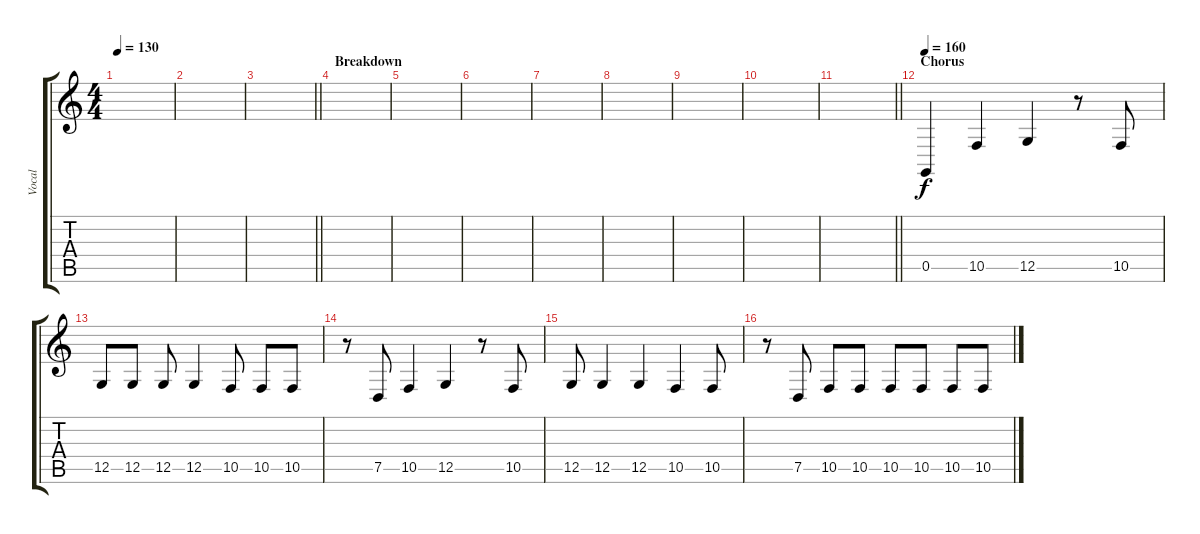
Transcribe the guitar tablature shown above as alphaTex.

\track ("Vocal" "Vocal") {instrument clarinet}
\staff {score tabs}
\tuning (D4 A3 F3 C3 G2 C2) {hide}
\ts (4 4)
\tempo 130
\clef g2
\ks c
|
|
\barLineRight lightlight
|
\section ("" "Breakdown")
|
|
|
|
|
|
|
\barLineRight lightlight
|
\section ("" "Chorus")
\tempo 160
0.5.4 10.5.4 12.5.4 r.8 10.5.8 |
12.5.8 12.5.8 12.5.8 12.5.4 10.5.8 10.5.8 10.5.8 |
r.8 7.5.8 10.5.4 12.5.4 r.8 10.5.8 |
12.5.8 12.5.4 12.5.4 10.5.4 10.5.8 |
r.8 7.5.8 10.5.8 10.5.8 10.5.8 10.5.8 10.5.8 10.5.8
